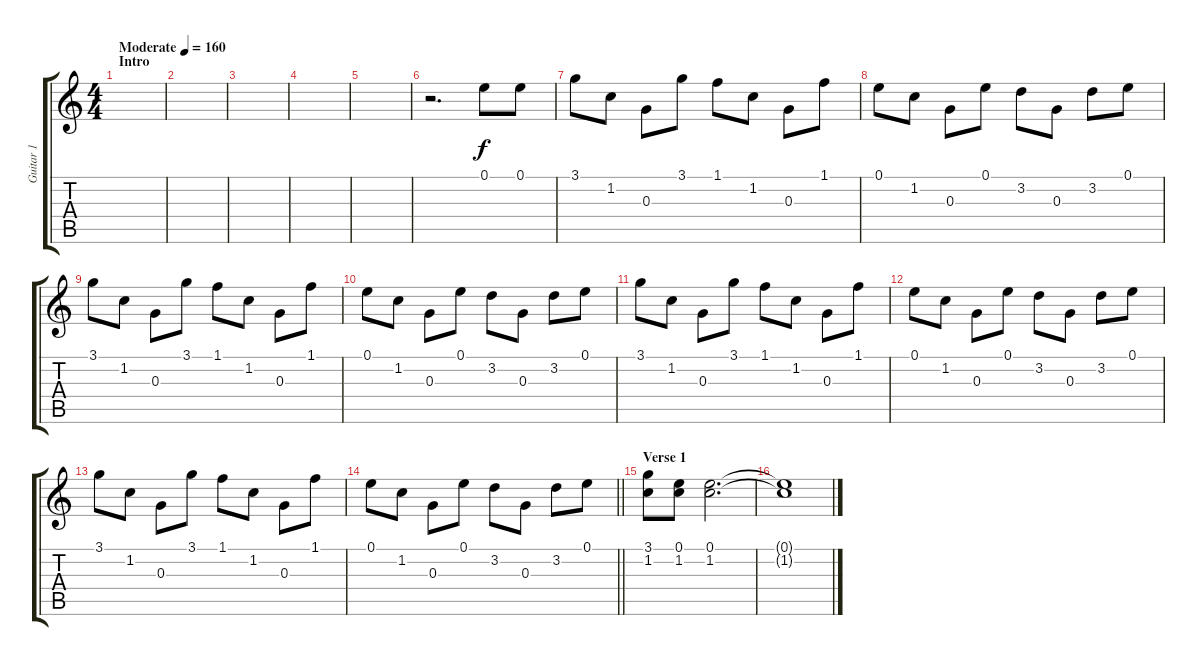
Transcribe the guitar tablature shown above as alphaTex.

\track ("Guitar 1" "Guitar 1") {instrument distortionguitar}
\staff {score tabs}
\tuning (E4 B3 G3 D3 A2 E2) {hide}
\ts (4 4)
\section ("" "Intro")
\tempo (160 "Moderate")
\clef g2
\ks c
|
|
|
|
|
r.2{d} 0.1.8 0.1.8 |
3.1.8 1.2.8 0.3.8 3.1.8 1.1.8 1.2.8 0.3.8 1.1.8 |
0.1.8 1.2.8 0.3.8 0.1.8 3.2.8 0.3.8 3.2.8 0.1.8 |
3.1.8 1.2.8 0.3.8 3.1.8 1.1.8 1.2.8 0.3.8 1.1.8 |
0.1.8 1.2.8 0.3.8 0.1.8 3.2.8 0.3.8 3.2.8 0.1.8 |
3.1.8 1.2.8 0.3.8 3.1.8 1.1.8 1.2.8 0.3.8 1.1.8 |
0.1.8 1.2.8 0.3.8 0.1.8 3.2.8 0.3.8 3.2.8 0.1.8 |
3.1.8 1.2.8 0.3.8 3.1.8 1.1.8 1.2.8 0.3.8 1.1.8 |
\barLineRight lightlight
0.1.8 1.2.8 0.3.8 0.1.8 3.2.8 0.3.8 3.2.8 0.1.8 |
\section ("" "Verse 1")
(3.1 1.2).8{volume 9} (0.1 1.2).8 (0.1 1.2).2{d volume 3} |
(0.1{t} 1.2{t}).1
